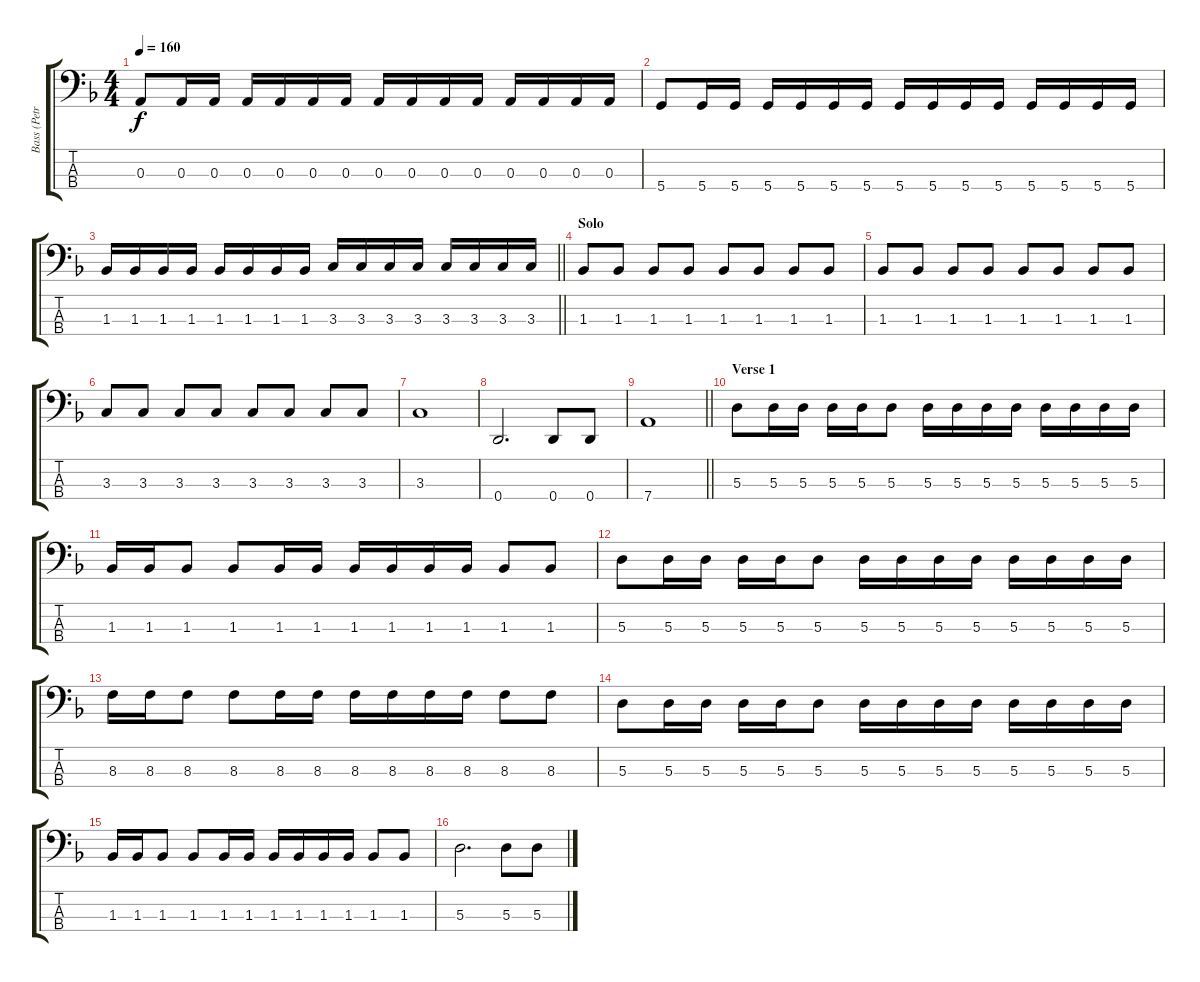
\track ("Bass (Petros)" "Bass (Petr") {instrument electricbassfinger}
\staff {score tabs}
\tuning (G2 D2 A1 D1) {hide}
\ts (4 4)
\tempo 160
\clef f4
\ks dminor
0.3.8{dy f} 0.3.16 0.3.16 0.3.16 0.3.16 0.3.16 0.3.16 0.3.16 0.3.16 0.3.16 0.3.16 0.3.16 0.3.16 0.3.16 0.3.16 |
5.4.8 5.4.16 5.4.16 5.4.16 5.4.16 5.4.16 5.4.16 5.4.16 5.4.16 5.4.16 5.4.16 5.4.16 5.4.16 5.4.16 5.4.16 |
\barLineRight lightlight
1.3.16 1.3.16 1.3.16 1.3.16 1.3.16 1.3.16 1.3.16 1.3.16 3.3.16 3.3.16 3.3.16 3.3.16 3.3.16 3.3.16 3.3.16 3.3.16 |
\section ("" "Solo")
1.3.8 1.3.8 1.3.8 1.3.8 1.3.8 1.3.8 1.3.8 1.3.8 |
1.3.8 1.3.8 1.3.8 1.3.8 1.3.8 1.3.8 1.3.8 1.3.8 |
3.3.8 3.3.8 3.3.8 3.3.8 3.3.8 3.3.8 3.3.8 3.3.8 |
3.3.1 |
0.4.2{d} 0.4.8 0.4.8 |
\barLineRight lightlight
7.4.1 |
\section ("" "Verse 1")
5.3.8 5.3.16 5.3.16 5.3.16 5.3.16 5.3.8 5.3.16 5.3.16 5.3.16 5.3.16 5.3.16 5.3.16 5.3.16 5.3.16 |
1.3.16 1.3.16 1.3.8 1.3.8 1.3.16 1.3.16 1.3.16 1.3.16 1.3.16 1.3.16 1.3.8 1.3.8 |
5.3.8 5.3.16 5.3.16 5.3.16 5.3.16 5.3.8 5.3.16 5.3.16 5.3.16 5.3.16 5.3.16 5.3.16 5.3.16 5.3.16 |
8.3.16 8.3.16 8.3.8 8.3.8 8.3.16 8.3.16 8.3.16 8.3.16 8.3.16 8.3.16 8.3.8 8.3.8 |
5.3.8 5.3.16 5.3.16 5.3.16 5.3.16 5.3.8 5.3.16 5.3.16 5.3.16 5.3.16 5.3.16 5.3.16 5.3.16 5.3.16 |
1.3.16 1.3.16 1.3.8 1.3.8 1.3.16 1.3.16 1.3.16 1.3.16 1.3.16 1.3.16 1.3.8 1.3.8 |
5.3.2{d} 5.3.8 5.3.8
